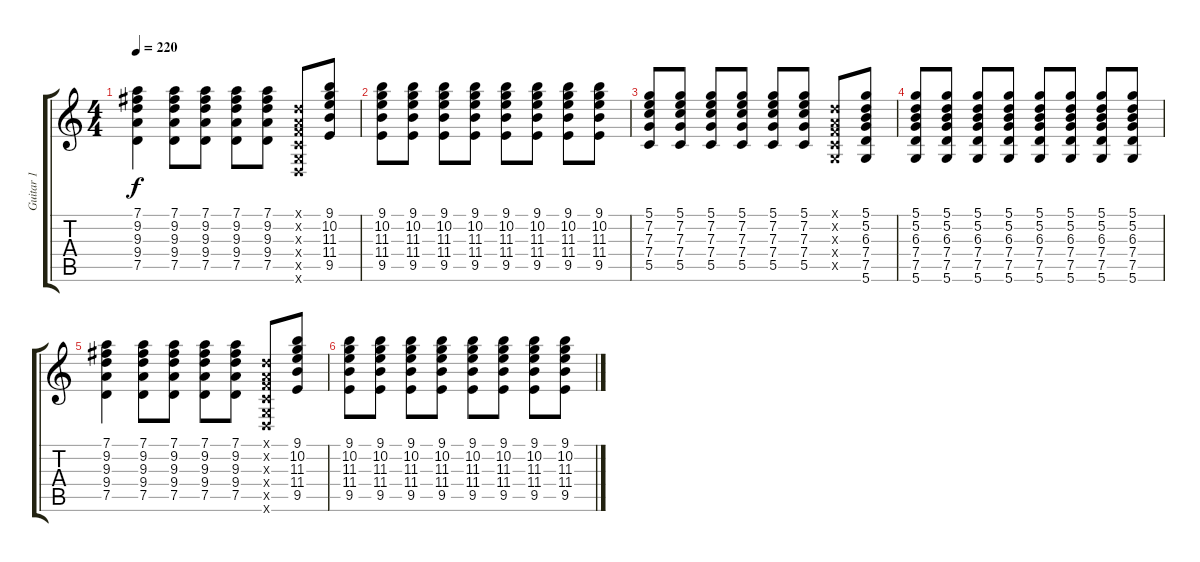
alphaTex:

\track ("Guitar 1" "Guitar 1") {instrument acousticguitarsteel}
\staff {score tabs}
\tuning (D4 A3 F3 C3 G2 D2) {hide}
\ts (4 4)
\tempo 220
\clef g2
\ks c
(7.1 9.2 9.3 9.4 7.5).4{dy f} (7.1 9.2 9.3 9.4 7.5).8 (7.1 9.2 9.3 9.4 7.5).8 (7.1 9.2 9.3 9.4 7.5).8 (7.1 9.2 9.3 9.4 7.5).8 (0.1{x} 0.2{x} 0.3{x} 0.4{x} 0.5{x} 0.6{x}).8 (9.1 10.2 11.3 11.4 9.5).8 |
(9.1 10.2 11.3 11.4 9.5).8 (9.1 10.2 11.3 11.4 9.5).8 (9.1 10.2 11.3 11.4 9.5).8 (9.1 10.2 11.3 11.4 9.5).8 (9.1 10.2 11.3 11.4 9.5).8 (9.1 10.2 11.3 11.4 9.5).8 (9.1 10.2 11.3 11.4 9.5).8 (9.1 10.2 11.3 11.4 9.5).8 |
(5.1 7.2 7.3 7.4 5.5).8 (5.1 7.2 7.3 7.4 5.5).8 (5.1 7.2 7.3 7.4 5.5).8 (5.1 7.2 7.3 7.4 5.5).8 (5.1 7.2 7.3 7.4 5.5).8 (5.1 7.2 7.3 7.4 5.5).8 (0.1{x} 0.2{x} 0.3{x} 0.4{x} 0.5{x}).8 (5.1 5.2 6.3 7.4 7.5 5.6).8 |
(5.1 5.2 6.3 7.4 7.5 5.6).8 (5.1 5.2 6.3 7.4 7.5 5.6).8 (5.1 5.2 6.3 7.4 7.5 5.6).8 (5.1 5.2 6.3 7.4 7.5 5.6).8 (5.1 5.2 6.3 7.4 7.5 5.6).8 (5.1 5.2 6.3 7.4 7.5 5.6).8 (5.1 5.2 6.3 7.4 7.5 5.6).8 (5.1 5.2 6.3 7.4 7.5 5.6).8 |
(7.1 9.2 9.3 9.4 7.5).4 (7.1 9.2 9.3 9.4 7.5).8 (7.1 9.2 9.3 9.4 7.5).8 (7.1 9.2 9.3 9.4 7.5).8 (7.1 9.2 9.3 9.4 7.5).8 (0.1{x} 0.2{x} 0.3{x} 0.4{x} 0.5{x} 0.6{x}).8 (9.1 10.2 11.3 11.4 9.5).8 |
(9.1 10.2 11.3 11.4 9.5).8 (9.1 10.2 11.3 11.4 9.5).8 (9.1 10.2 11.3 11.4 9.5).8 (9.1 10.2 11.3 11.4 9.5).8 (9.1 10.2 11.3 11.4 9.5).8 (9.1 10.2 11.3 11.4 9.5).8 (9.1 10.2 11.3 11.4 9.5).8 (9.1 10.2 11.3 11.4 9.5).8
